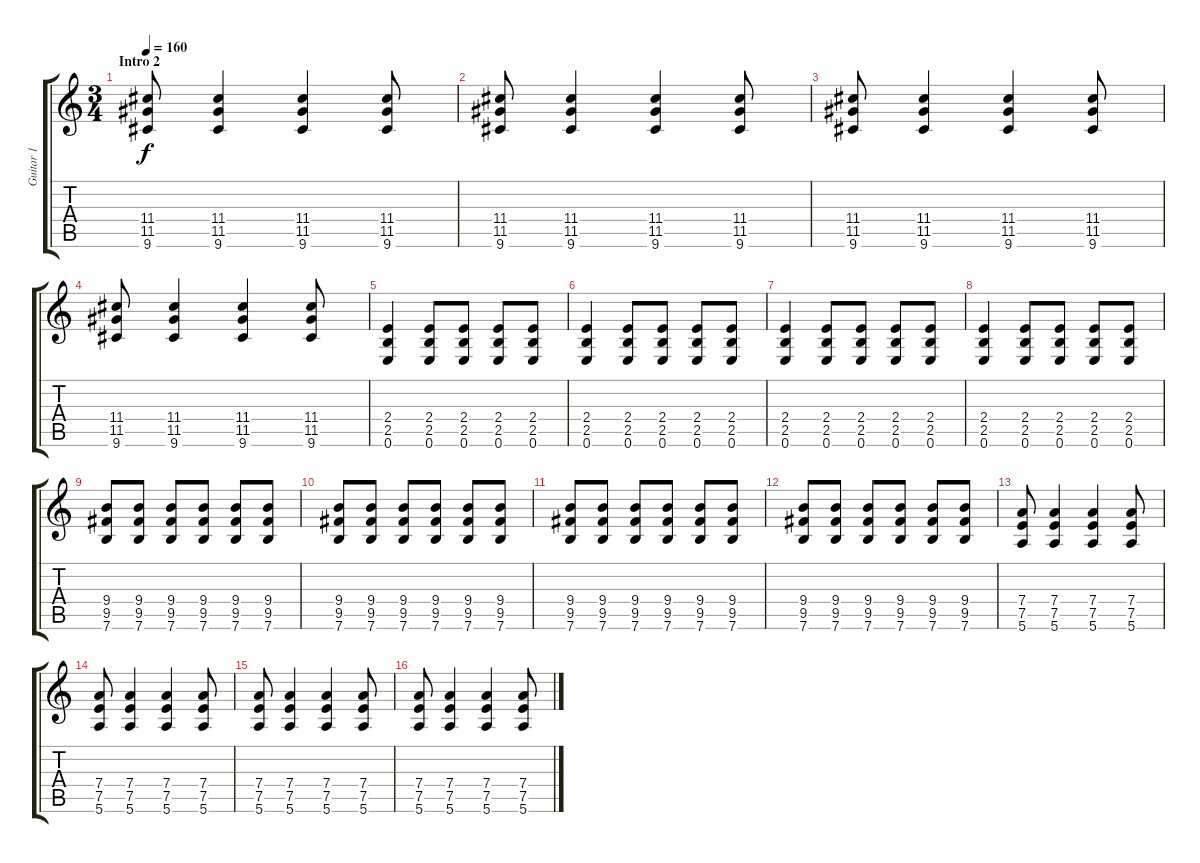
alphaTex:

\track ("Guitar 1" "Guitar 1") {instrument distortionguitar}
\staff {score tabs}
\tuning (E4 B3 G3 D3 A2 E2) {hide}
\ts (3 4)
\section ("" "Intro 2")
\tempo 160
\clef g2
\ks c
(11.4 11.5 9.6).8{dy f volume 10 balance 5 instrument distortionguitar} (11.4 11.5 9.6).4 (11.4 11.5 9.6).4 (11.4 11.5 9.6).8 |
(11.4 11.5 9.6).8 (11.4 11.5 9.6).4 (11.4 11.5 9.6).4 (11.4 11.5 9.6).8 |
(11.4 11.5 9.6).8 (11.4 11.5 9.6).4 (11.4 11.5 9.6).4 (11.4 11.5 9.6).8 |
(11.4 11.5 9.6).8 (11.4 11.5 9.6).4 (11.4 11.5 9.6).4 (11.4 11.5 9.6).8 |
(2.4 2.5 0.6).4 (2.4 2.5 0.6).8 (2.4 2.5 0.6).8 (2.4 2.5 0.6).8 (2.4 2.5 0.6).8 |
(2.4 2.5 0.6).4 (2.4 2.5 0.6).8 (2.4 2.5 0.6).8 (2.4 2.5 0.6).8 (2.4 2.5 0.6).8 |
(2.4 2.5 0.6).4 (2.4 2.5 0.6).8 (2.4 2.5 0.6).8 (2.4 2.5 0.6).8 (2.4 2.5 0.6).8 |
(2.4 2.5 0.6).4 (2.4 2.5 0.6).8 (2.4 2.5 0.6).8 (2.4 2.5 0.6).8 (2.4 2.5 0.6).8 |
(9.4 9.5 7.6).8 (9.4 9.5 7.6).8 (9.4 9.5 7.6).8 (9.4 9.5 7.6).8 (9.4 9.5 7.6).8 (9.4 9.5 7.6).8 |
(9.4 9.5 7.6).8 (9.4 9.5 7.6).8 (9.4 9.5 7.6).8 (9.4 9.5 7.6).8 (9.4 9.5 7.6).8 (9.4 9.5 7.6).8 |
(9.4 9.5 7.6).8 (9.4 9.5 7.6).8 (9.4 9.5 7.6).8 (9.4 9.5 7.6).8 (9.4 9.5 7.6).8 (9.4 9.5 7.6).8 |
(9.4 9.5 7.6).8 (9.4 9.5 7.6).8 (9.4 9.5 7.6).8 (9.4 9.5 7.6).8 (9.4 9.5 7.6).8 (9.4 9.5 7.6).8 |
(7.4 7.5 5.6).8 (7.4 7.5 5.6).4 (7.4 7.5 5.6).4 (7.4 7.5 5.6).8 |
(7.4 7.5 5.6).8 (7.4 7.5 5.6).4 (7.4 7.5 5.6).4 (7.4 7.5 5.6).8 |
(7.4 7.5 5.6).8 (7.4 7.5 5.6).4 (7.4 7.5 5.6).4 (7.4 7.5 5.6).8 |
(7.4 7.5 5.6).8 (7.4 7.5 5.6).4 (7.4 7.5 5.6).4 (7.4 7.5 5.6).8
